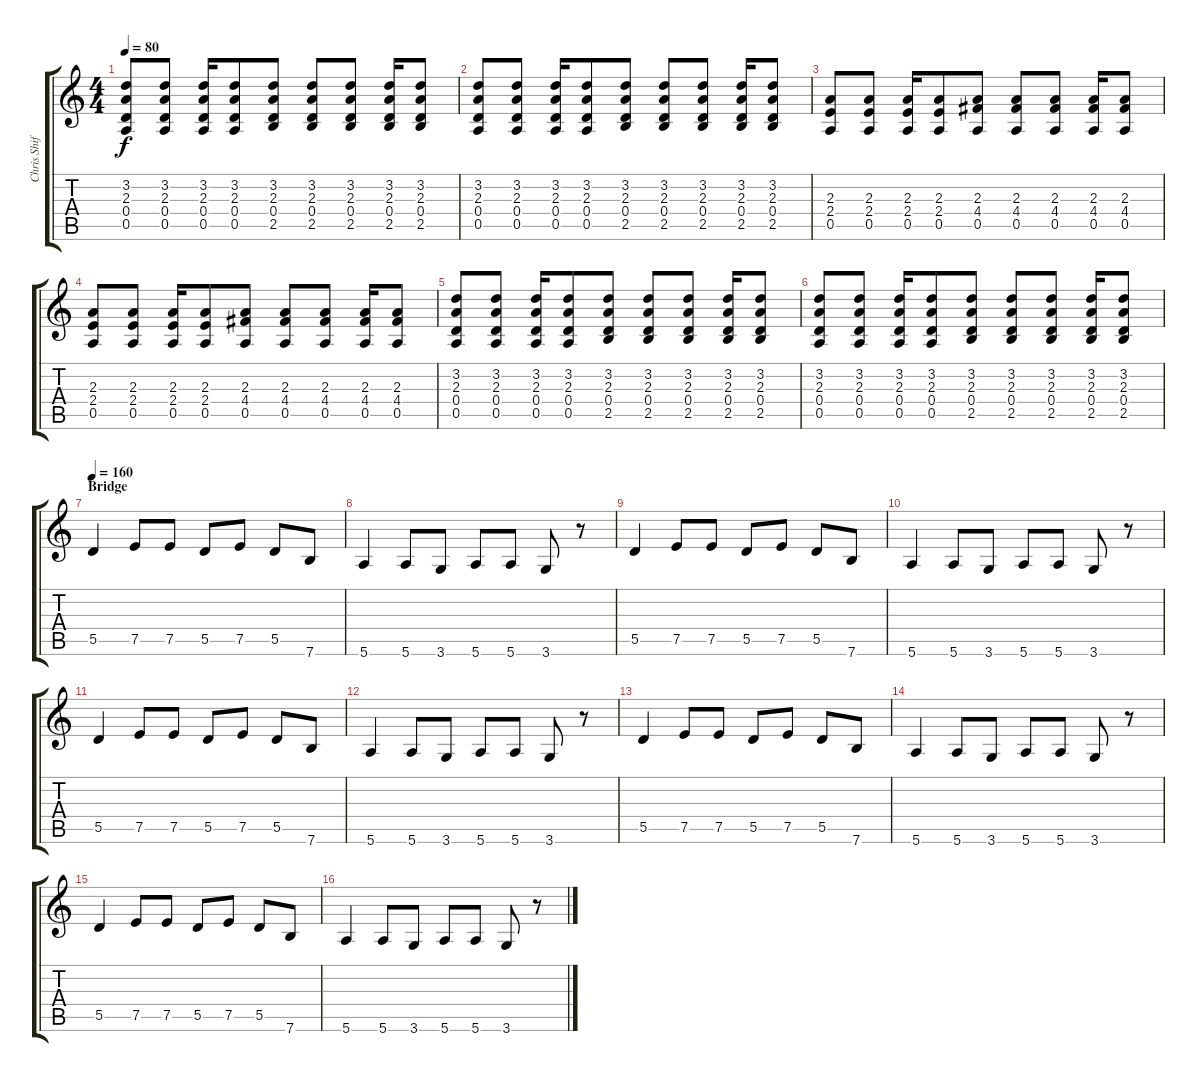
\track ("Chris Shiflett" "Chris Shif") {instrument distortionguitar}
\staff {score tabs}
\tuning (E4 B3 G3 D3 A2 E2) {hide}
\ts (4 4)
\tempo 80
\clef g2
\ks c
(3.2 2.3 0.4 0.5).8{dy f} (3.2 2.3 0.4 0.5).8 (3.2 2.3 0.4 0.5).16 (3.2 2.3 0.4 0.5).8 (3.2 2.3 0.4 2.5).8 (3.2 2.3 0.4 2.5).8 (3.2 2.3 0.4 2.5).8 (3.2 2.3 0.4 2.5).16 (3.2 2.3 0.4 2.5).8 |
(3.2 2.3 0.4 0.5).8 (3.2 2.3 0.4 0.5).8 (3.2 2.3 0.4 0.5).16 (3.2 2.3 0.4 0.5).8 (3.2 2.3 0.4 2.5).8 (3.2 2.3 0.4 2.5).8 (3.2 2.3 0.4 2.5).8 (3.2 2.3 0.4 2.5).16 (3.2 2.3 0.4 2.5).8 |
(2.3 2.4 0.5).8 (2.3 2.4 0.5).8 (2.3 2.4 0.5).16 (2.3 2.4 0.5).8 (2.3 4.4 0.5).8 (2.3 4.4 0.5).8 (2.3 4.4 0.5).8 (2.3 4.4 0.5).16 (2.3 4.4 0.5).8 |
(2.3 2.4 0.5).8 (2.3 2.4 0.5).8 (2.3 2.4 0.5).16 (2.3 2.4 0.5).8 (2.3 4.4 0.5).8 (2.3 4.4 0.5).8 (2.3 4.4 0.5).8 (2.3 4.4 0.5).16 (2.3 4.4 0.5).8 |
(3.2 2.3 0.4 0.5).8 (3.2 2.3 0.4 0.5).8 (3.2 2.3 0.4 0.5).16 (3.2 2.3 0.4 0.5).8 (3.2 2.3 0.4 2.5).8 (3.2 2.3 0.4 2.5).8 (3.2 2.3 0.4 2.5).8 (3.2 2.3 0.4 2.5).16 (3.2 2.3 0.4 2.5).8 |
(3.2 2.3 0.4 0.5).8 (3.2 2.3 0.4 0.5).8 (3.2 2.3 0.4 0.5).16 (3.2 2.3 0.4 0.5).8 (3.2 2.3 0.4 2.5).8 (3.2 2.3 0.4 2.5).8 (3.2 2.3 0.4 2.5).8 (3.2 2.3 0.4 2.5).16 (3.2 2.3 0.4 2.5).8 |
\section ("" "Bridge")
\tempo 160
5.5.4{instrument overdrivenguitar} 7.5.8 7.5.8 5.5.8 7.5.8 5.5.8 7.6.8 |
5.6.4 5.6.8 3.6.8 5.6.8 5.6.8 3.6.8 r.8 |
5.5.4 7.5.8 7.5.8 5.5.8 7.5.8 5.5.8 7.6.8 |
5.6.4 5.6.8 3.6.8 5.6.8 5.6.8 3.6.8 r.8 |
5.5.4 7.5.8 7.5.8 5.5.8 7.5.8 5.5.8 7.6.8 |
5.6.4 5.6.8 3.6.8 5.6.8 5.6.8 3.6.8 r.8 |
5.5.4 7.5.8 7.5.8 5.5.8 7.5.8 5.5.8 7.6.8 |
5.6.4 5.6.8 3.6.8 5.6.8 5.6.8 3.6.8 r.8 |
5.5.4 7.5.8 7.5.8 5.5.8 7.5.8 5.5.8 7.6.8 |
5.6.4 5.6.8 3.6.8 5.6.8 5.6.8 3.6.8 r.8
